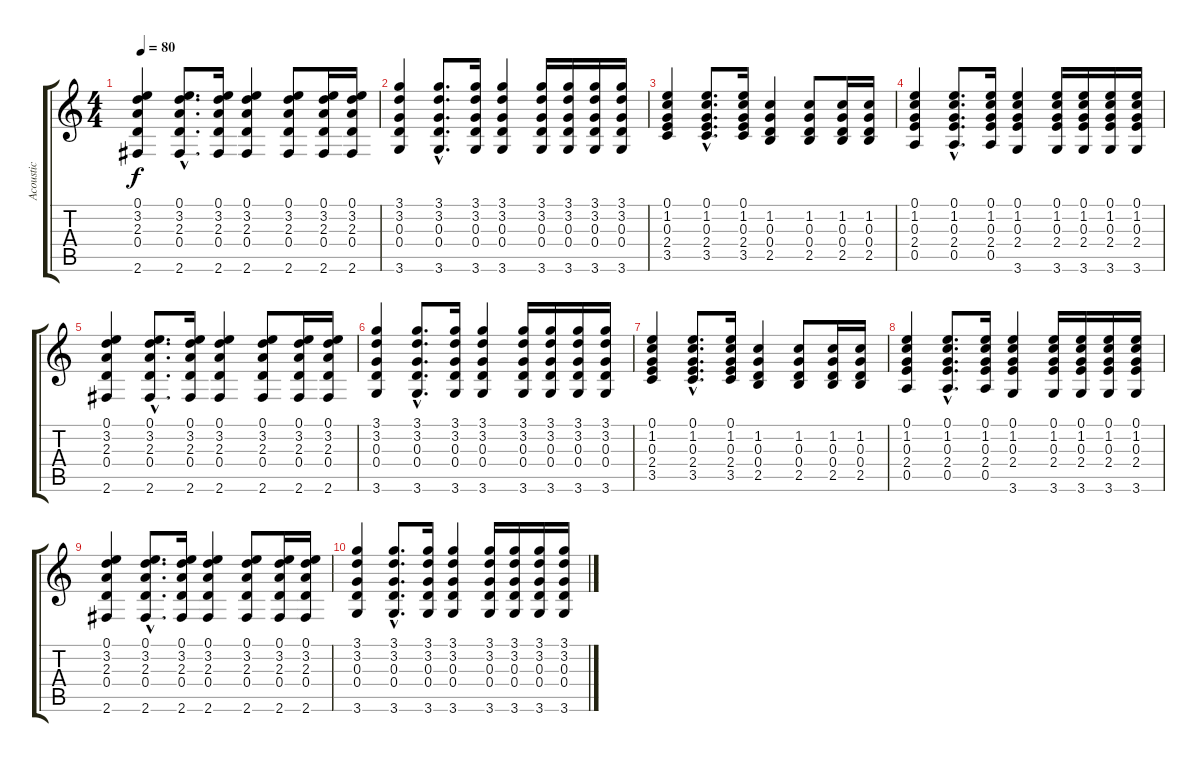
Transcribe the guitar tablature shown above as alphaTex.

\track ("Acoustic" "Acoustic") {instrument acousticguitarsteel}
\staff {score tabs}
\tuning (E4 B3 G3 D3 A2 E2) {hide}
\ts (4 4)
\tempo 80
\clef g2
\ks c
(0.1 3.2 2.3 0.4 2.6).4{dy f} (0.1{hac} 3.2{hac} 2.3{hac} 0.4{hac} 2.6{hac}).8{d} (0.1 3.2 2.3 0.4 2.6).16 (0.1 3.2 2.3 0.4 2.6).4 (0.1 3.2 2.3 0.4 2.6).8 (0.1 3.2 2.3 0.4 2.6).16 (0.1 3.2 2.3 0.4 2.6).16 |
(3.1 3.2 0.3 0.4 3.6).4 (3.1{hac} 3.2{hac} 0.3{hac} 0.4{hac} 3.6{hac}).8{d} (3.1 3.2 0.3 0.4 3.6).16 (3.1 3.2 0.3 0.4 3.6).4 (3.1 3.2 0.3 0.4 3.6).16 (3.1 3.2 0.3 0.4 3.6).16 (3.1 3.2 0.3 0.4 3.6).16 (3.1 3.2 0.3 0.4 3.6).16 |
(0.1 1.2 0.3 2.4 3.5).4{volume 0} (0.1{hac} 1.2{hac} 0.3{hac} 2.4{hac} 3.5{hac}).8{d} (0.1 1.2 0.3 2.4 3.5).16 (1.2 0.3 0.4 2.5).4 (1.2 0.3 0.4 2.5).8 (1.2 0.3 0.4 2.5).16 (1.2 0.3 0.4 2.5).16 |
(0.1 1.2 0.3 2.4 0.5).4 (0.1{hac} 1.2{hac} 0.3{hac} 2.4{hac} 0.5{hac}).8{d} (0.1 1.2 0.3 2.4 0.5).16 (0.1 1.2 0.3 2.4 3.6).4 (0.1 1.2 0.3 2.4 3.6).16 (0.1 1.2 0.3 2.4 3.6).16 (0.1 1.2 0.3 2.4 3.6).16 (0.1 1.2 0.3 2.4 3.6).16 |
(0.1 3.2 2.3 0.4 2.6).4 (0.1{hac} 3.2{hac} 2.3{hac} 0.4{hac} 2.6{hac}).8{d} (0.1 3.2 2.3 0.4 2.6).16 (0.1 3.2 2.3 0.4 2.6).4 (0.1 3.2 2.3 0.4 2.6).8 (0.1 3.2 2.3 0.4 2.6).16 (0.1 3.2 2.3 0.4 2.6).16 |
(3.1 3.2 0.3 0.4 3.6).4 (3.1{hac} 3.2{hac} 0.3{hac} 0.4{hac} 3.6{hac}).8{d} (3.1 3.2 0.3 0.4 3.6).16 (3.1 3.2 0.3 0.4 3.6).4 (3.1 3.2 0.3 0.4 3.6).16 (3.1 3.2 0.3 0.4 3.6).16 (3.1 3.2 0.3 0.4 3.6).16 (3.1 3.2 0.3 0.4 3.6).16 |
(0.1 1.2 0.3 2.4 3.5).4 (0.1{hac} 1.2{hac} 0.3{hac} 2.4{hac} 3.5{hac}).8{d} (0.1 1.2 0.3 2.4 3.5).16 (1.2 0.3 0.4 2.5).4 (1.2 0.3 0.4 2.5).8 (1.2 0.3 0.4 2.5).16 (1.2 0.3 0.4 2.5).16 |
(0.1 1.2 0.3 2.4 0.5).4 (0.1{hac} 1.2{hac} 0.3{hac} 2.4{hac} 0.5{hac}).8{d} (0.1 1.2 0.3 2.4 0.5).16 (0.1 1.2 0.3 2.4 3.6).4 (0.1 1.2 0.3 2.4 3.6).16 (0.1 1.2 0.3 2.4 3.6).16 (0.1 1.2 0.3 2.4 3.6).16 (0.1 1.2 0.3 2.4 3.6).16 |
(0.1 3.2 2.3 0.4 2.6).4 (0.1{hac} 3.2{hac} 2.3{hac} 0.4{hac} 2.6{hac}).8{d} (0.1 3.2 2.3 0.4 2.6).16 (0.1 3.2 2.3 0.4 2.6).4 (0.1 3.2 2.3 0.4 2.6).8 (0.1 3.2 2.3 0.4 2.6).16 (0.1 3.2 2.3 0.4 2.6).16 |
(3.1 3.2 0.3 0.4 3.6).4 (3.1{hac} 3.2{hac} 0.3{hac} 0.4{hac} 3.6{hac}).8{d} (3.1 3.2 0.3 0.4 3.6).16 (3.1 3.2 0.3 0.4 3.6).4 (3.1 3.2 0.3 0.4 3.6).16 (3.1 3.2 0.3 0.4 3.6).16 (3.1 3.2 0.3 0.4 3.6).16 (3.1 3.2 0.3 0.4 3.6).16
